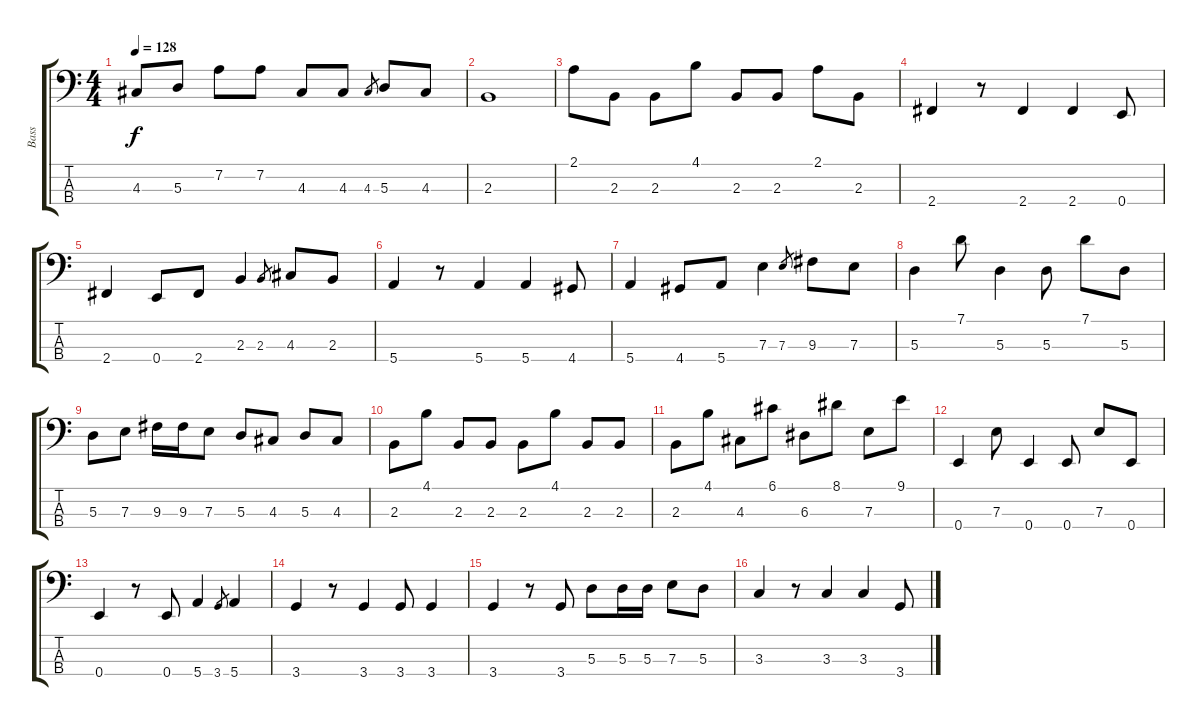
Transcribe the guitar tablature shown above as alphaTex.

\track ("Bass" "Bass") {instrument electricbassfinger}
\staff {score tabs}
\tuning (G2 D2 A1 E1) {hide}
\ts (4 4)
\tempo 128
\clef f4
\ks c
4.3.8{dy f} 5.3.8 7.2.8 7.2.8 4.3.8 4.3.8 4.3.8{gr} 5.3.8 4.3.8 |
2.3.1 |
2.1.8 2.3.8 2.3.8 4.1.8 2.3.8 2.3.8 2.1.8 2.3.8 |
2.4.4 r.8 2.4.4 2.4.4 0.4.8 |
2.4.4 0.4.8 2.4.8 2.3.4 2.3.8{gr} 4.3.8 2.3.8 |
5.4.4 r.8 5.4.4 5.4.4 4.4.8 |
5.4.4 4.4.8 5.4.8 7.3.4 7.3.8{gr} 9.3.8 7.3.8 |
5.3.4 7.1.8 5.3.4 5.3.8 7.1.8 5.3.8 |
5.3.8 7.3.8 9.3.16 9.3.16 7.3.8 5.3.8 4.3.8 5.3.8 4.3.8 |
2.3.8 4.1.8 2.3.8 2.3.8 2.3.8 4.1.8 2.3.8 2.3.8 |
2.3.8 4.1.8 4.3.8 6.1.8 6.3.8 8.1.8 7.3.8 9.1.8 |
0.4.4 7.3.8 0.4.4 0.4.8 7.3.8 0.4.8 |
0.4.4 r.8 0.4.8 5.4.4 3.4.8{gr} 5.4.4 |
3.4.4 r.8 3.4.4 3.4.8 3.4.4 |
3.4.4 r.8 3.4.8 5.3.8 5.3.16 5.3.16 7.3.8 5.3.8 |
3.3.4 r.8 3.3.4 3.3.4 3.4.8
